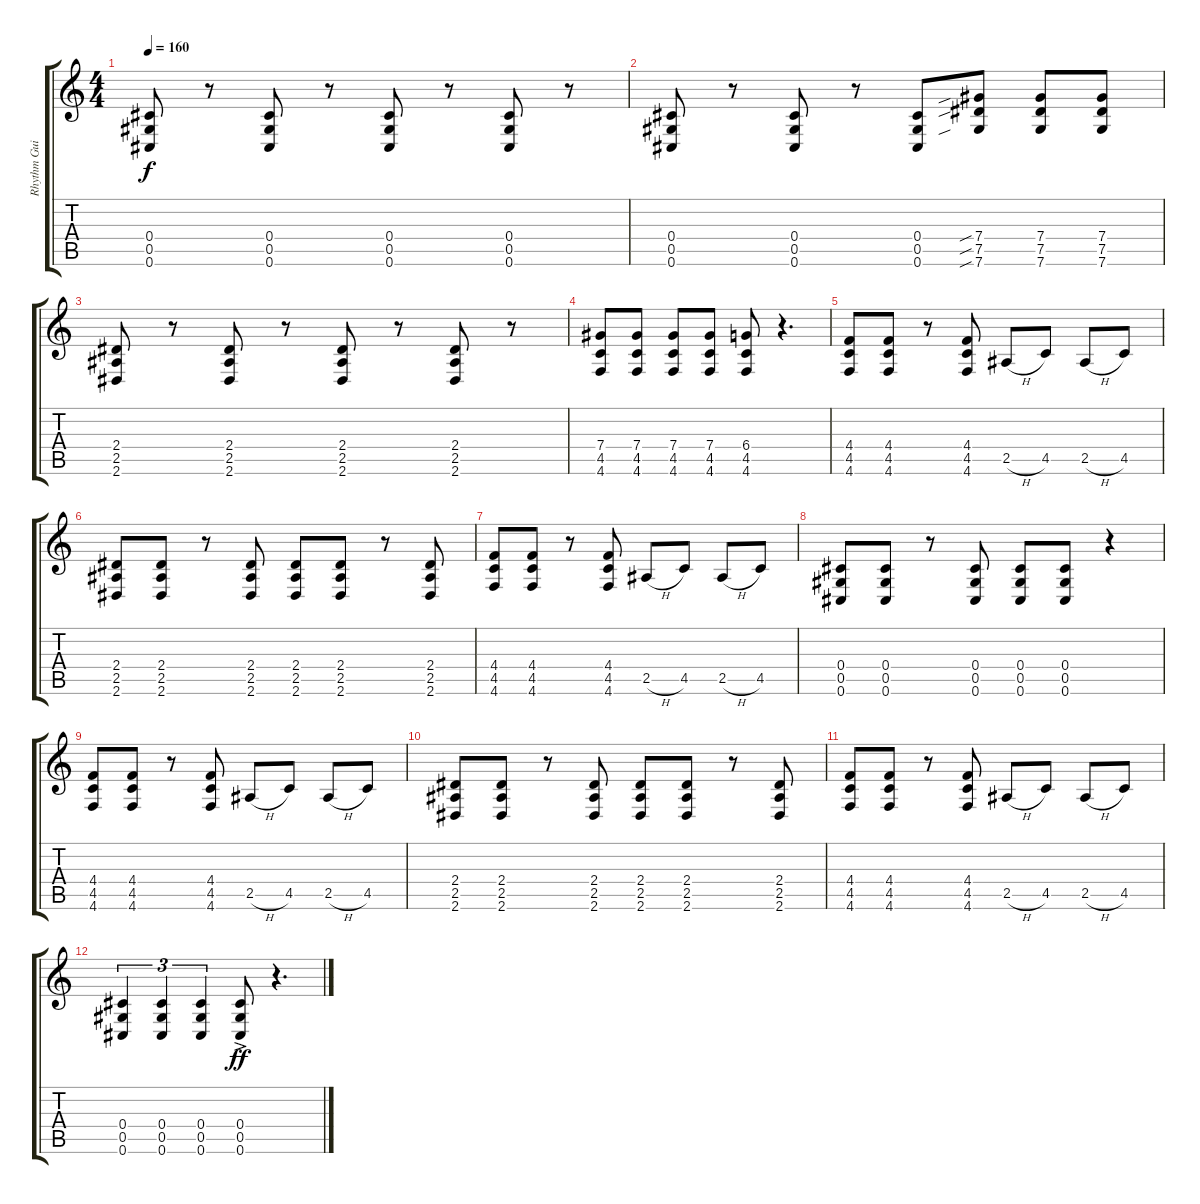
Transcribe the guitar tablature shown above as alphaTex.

\track ("Rhythm Guitar" "Rhythm Gui") {instrument distortionguitar}
\staff {score tabs}
\tuning (Eb4 Bb3 Gb3 Db3 Ab2 Db2) {hide}
\ts (4 4)
\tempo 160
\clef g2
\ks c
(0.4 0.5 0.6).8{dy f} r.8 (0.4 0.5 0.6).8 r.8 (0.4 0.5 0.6).8 r.8 (0.4 0.5 0.6).8 r.8 |
(0.4 0.5 0.6).8 r.8 (0.4 0.5 0.6).8 r.8 (0.4 0.5 0.6).8 (7.4{sib} 7.5{sib} 7.6{sib}).8 (7.4 7.5 7.6).8 (7.4 7.5 7.6).8 |
(2.4 2.5 2.6).8 r.8 (2.4 2.5 2.6).8 r.8 (2.4 2.5 2.6).8 r.8 (2.4 2.5 2.6).8 r.8 |
(7.4 4.5 4.6).8 (7.4 4.5 4.6).8 (7.4 4.5 4.6).8 (7.4 4.5 4.6).8 (6.4 4.5 4.6).8 r.4{d} |
(4.4 4.5 4.6).8 (4.4 4.5 4.6).8 r.8 (4.4 4.5 4.6).8 2.5{h}.8 4.5.8 2.5{h}.8 4.5.8 |
(2.4 2.5 2.6).8 (2.4 2.5 2.6).8 r.8 (2.4 2.5 2.6).8 (2.4 2.5 2.6).8 (2.4 2.5 2.6).8 r.8 (2.4 2.5 2.6).8 |
(4.4 4.5 4.6).8 (4.4 4.5 4.6).8 r.8 (4.4 4.5 4.6).8 2.5{h}.8 4.5.8 2.5{h}.8 4.5.8 |
(0.4 0.5 0.6).8 (0.4 0.5 0.6).8 r.8 (0.4 0.5 0.6).8 (0.4 0.5 0.6).8 (0.4 0.5 0.6).8 r.4 |
(4.4 4.5 4.6).8 (4.4 4.5 4.6).8 r.8 (4.4 4.5 4.6).8 2.5{h}.8 4.5.8 2.5{h}.8 4.5.8 |
(2.4 2.5 2.6).8 (2.4 2.5 2.6).8 r.8 (2.4 2.5 2.6).8 (2.4 2.5 2.6).8 (2.4 2.5 2.6).8 r.8 (2.4 2.5 2.6).8 |
(4.4 4.5 4.6).8 (4.4 4.5 4.6).8 r.8 (4.4 4.5 4.6).8 2.5{h}.8 4.5.8 2.5{h}.8 4.5.8 |
(0.4 0.5 0.6).4{tu (3 2)} (0.4 0.5 0.6).4{tu (3 2)} (0.4 0.5 0.6).4{tu (3 2)} (0.4 0.5 0.6{ac}).8{dy ff} r.4{d}
